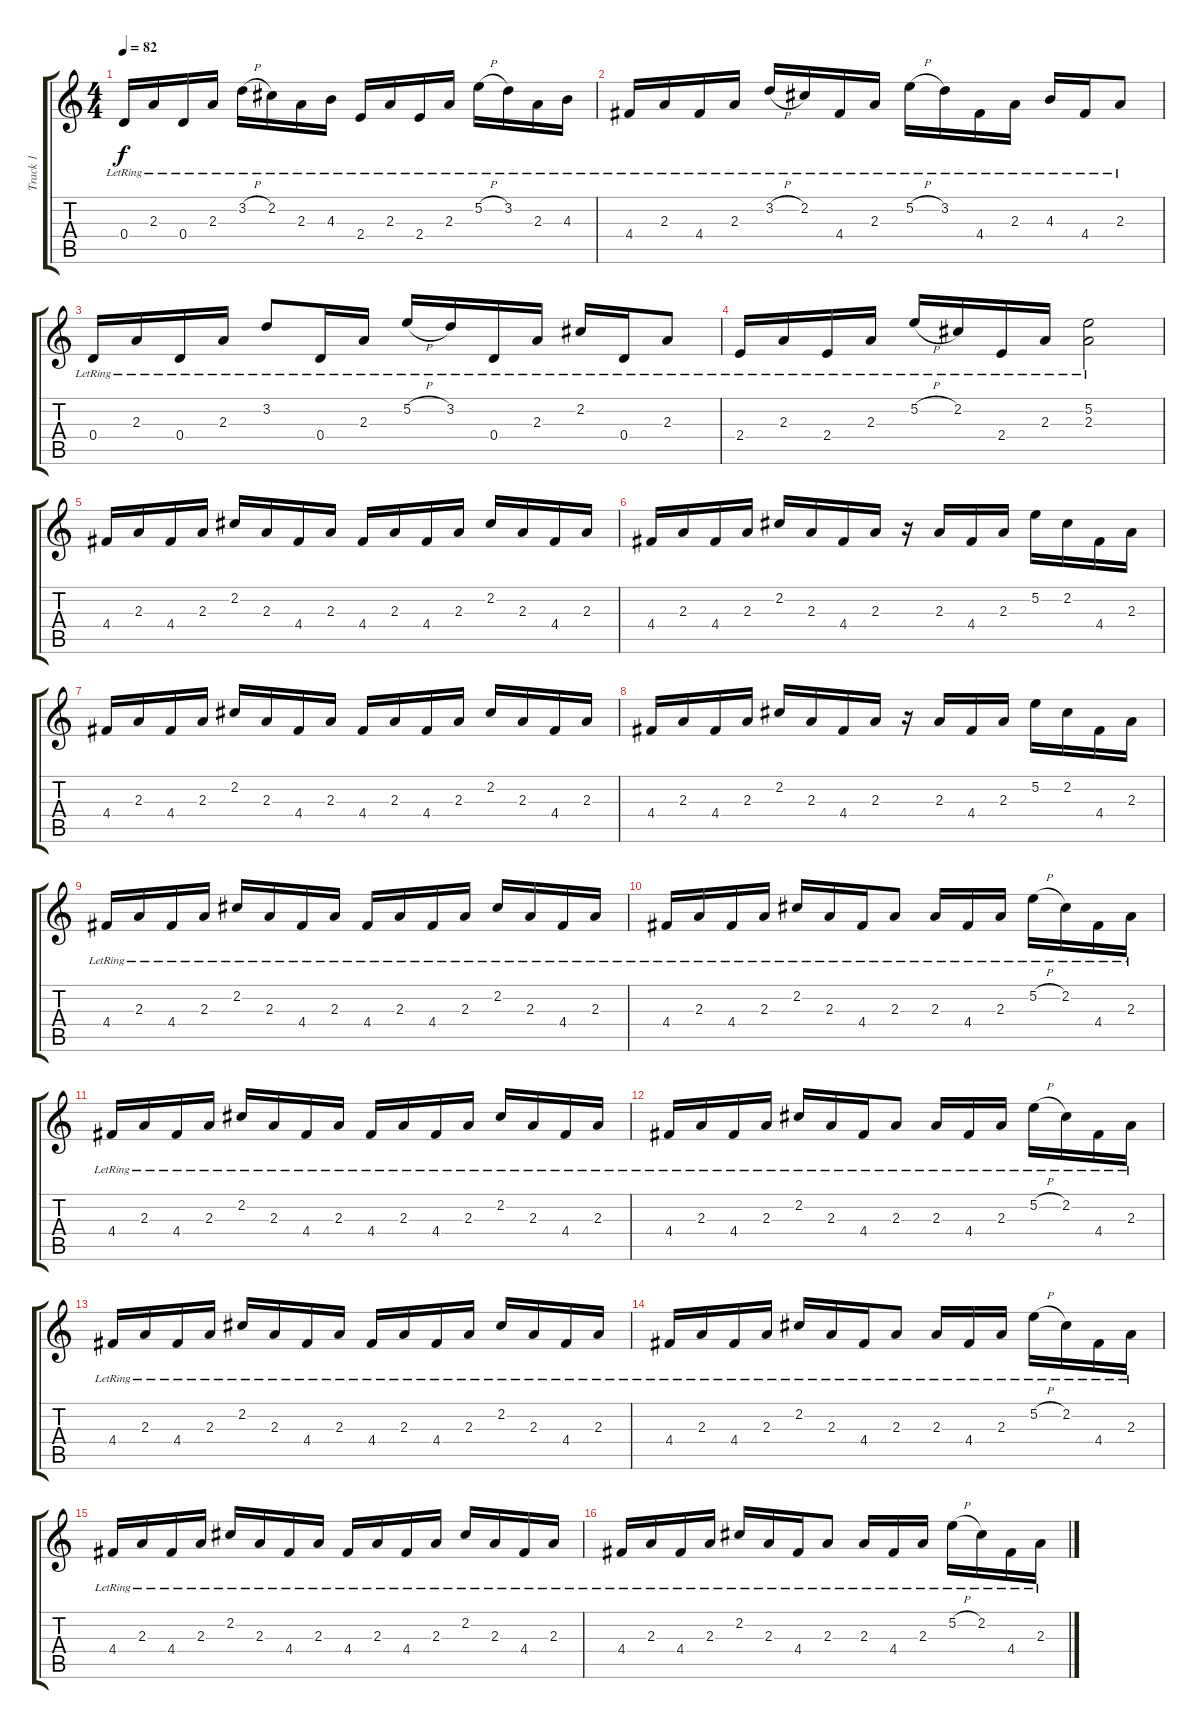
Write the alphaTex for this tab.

\track ("Track 1" "Track 1") {instrument acousticguitarnylon}
\staff {score tabs}
\tuning (E4 B3 G3 D3 A2 E2) {hide}
\ts (4 4)
\tempo 82
\clef g2
\ks c
0.4{lr}.16{dy f} 2.3{lr}.16 0.4{lr}.16 2.3{lr}.16 3.2{h lr}.16 2.2{lr}.16 2.3{lr}.16 4.3{lr}.16 2.4{lr}.16 2.3{lr}.16 2.4{lr}.16 2.3{lr}.16 5.2{h lr}.16 3.2{lr}.16 2.3{lr}.16 4.3{lr}.16 |
4.4{lr}.16 2.3{lr}.16 4.4{lr}.16 2.3{lr}.16 3.2{h lr}.16 2.2{lr}.16 4.4{lr}.16 2.3{lr}.16 5.2{h lr}.16 3.2{lr}.16 4.4{lr}.16 2.3{lr}.16 4.3{lr}.16 4.4{lr}.16 2.3{lr}.8 |
0.4{lr}.16 2.3{lr}.16 0.4{lr}.16 2.3{lr}.16 3.2{lr}.8 0.4{lr}.16 2.3{lr}.16 5.2{h lr}.16 3.2{lr}.16 0.4{lr}.16 2.3{lr}.16 2.2{lr}.16 0.4{lr}.16 2.3{lr}.8 |
2.4{lr}.16 2.3{lr}.16 2.4{lr}.16 2.3{lr}.16 5.2{h lr}.16 2.2{lr}.16 2.4{lr}.16 2.3{lr}.16 (5.2{lr} 2.3{lr}).2 |
4.4.16 2.3.16 4.4.16 2.3.16 2.2.16 2.3.16 4.4.16 2.3.16 4.4.16 2.3.16 4.4.16 2.3.16 2.2.16 2.3.16 4.4.16 2.3.16 |
4.4.16 2.3.16 4.4.16 2.3.16 2.2.16 2.3.16 4.4.16 2.3.16 r.16 2.3.16 4.4.16 2.3.16 5.2.16 2.2.16 4.4.16 2.3.16 |
4.4.16 2.3.16 4.4.16 2.3.16 2.2.16 2.3.16 4.4.16 2.3.16 4.4.16 2.3.16 4.4.16 2.3.16 2.2.16 2.3.16 4.4.16 2.3.16 |
4.4.16 2.3.16 4.4.16 2.3.16 2.2.16 2.3.16 4.4.16 2.3.16 r.16 2.3.16 4.4.16 2.3.16 5.2.16 2.2.16 4.4.16 2.3.16 |
4.4{lr}.16 2.3{lr}.16 4.4{lr}.16 2.3{lr}.16 2.2{lr}.16 2.3{lr}.16 4.4{lr}.16 2.3{lr}.16 4.4{lr}.16 2.3{lr}.16 4.4{lr}.16 2.3{lr}.16 2.2{lr}.16 2.3{lr}.16 4.4{lr}.16 2.3{lr}.16 |
4.4{lr}.16 2.3{lr}.16 4.4{lr}.16 2.3{lr}.16 2.2{lr}.16 2.3{lr}.16 4.4{lr}.16 2.3{lr}.8 2.3{lr}.16 4.4{lr}.16 2.3{lr}.16 5.2{h lr}.16 2.2{lr}.16 4.4{lr}.16 2.3{lr}.16 |
4.4{lr}.16 2.3{lr}.16 4.4{lr}.16 2.3{lr}.16 2.2{lr}.16 2.3{lr}.16 4.4{lr}.16 2.3{lr}.16 4.4{lr}.16 2.3{lr}.16 4.4{lr}.16 2.3{lr}.16 2.2{lr}.16 2.3{lr}.16 4.4{lr}.16 2.3{lr}.16 |
4.4{lr}.16 2.3{lr}.16 4.4{lr}.16 2.3{lr}.16 2.2{lr}.16 2.3{lr}.16 4.4{lr}.16 2.3{lr}.8 2.3{lr}.16 4.4{lr}.16 2.3{lr}.16 5.2{h lr}.16 2.2{lr}.16 4.4{lr}.16 2.3{lr}.16 |
4.4{lr}.16 2.3{lr}.16 4.4{lr}.16 2.3{lr}.16 2.2{lr}.16 2.3{lr}.16 4.4{lr}.16 2.3{lr}.16 4.4{lr}.16 2.3{lr}.16 4.4{lr}.16 2.3{lr}.16 2.2{lr}.16 2.3{lr}.16 4.4{lr}.16 2.3{lr}.16 |
4.4{lr}.16 2.3{lr}.16 4.4{lr}.16 2.3{lr}.16 2.2{lr}.16 2.3{lr}.16 4.4{lr}.16 2.3{lr}.8 2.3{lr}.16 4.4{lr}.16 2.3{lr}.16 5.2{h lr}.16 2.2{lr}.16 4.4{lr}.16 2.3{lr}.16 |
4.4{lr}.16 2.3{lr}.16 4.4{lr}.16 2.3{lr}.16 2.2{lr}.16 2.3{lr}.16 4.4{lr}.16 2.3{lr}.16 4.4{lr}.16 2.3{lr}.16 4.4{lr}.16 2.3{lr}.16 2.2{lr}.16 2.3{lr}.16 4.4{lr}.16 2.3{lr}.16 |
4.4{lr}.16 2.3{lr}.16 4.4{lr}.16 2.3{lr}.16 2.2{lr}.16 2.3{lr}.16 4.4{lr}.16 2.3{lr}.8 2.3{lr}.16 4.4{lr}.16 2.3{lr}.16 5.2{h lr}.16 2.2{lr}.16 4.4{lr}.16 2.3{lr}.16
